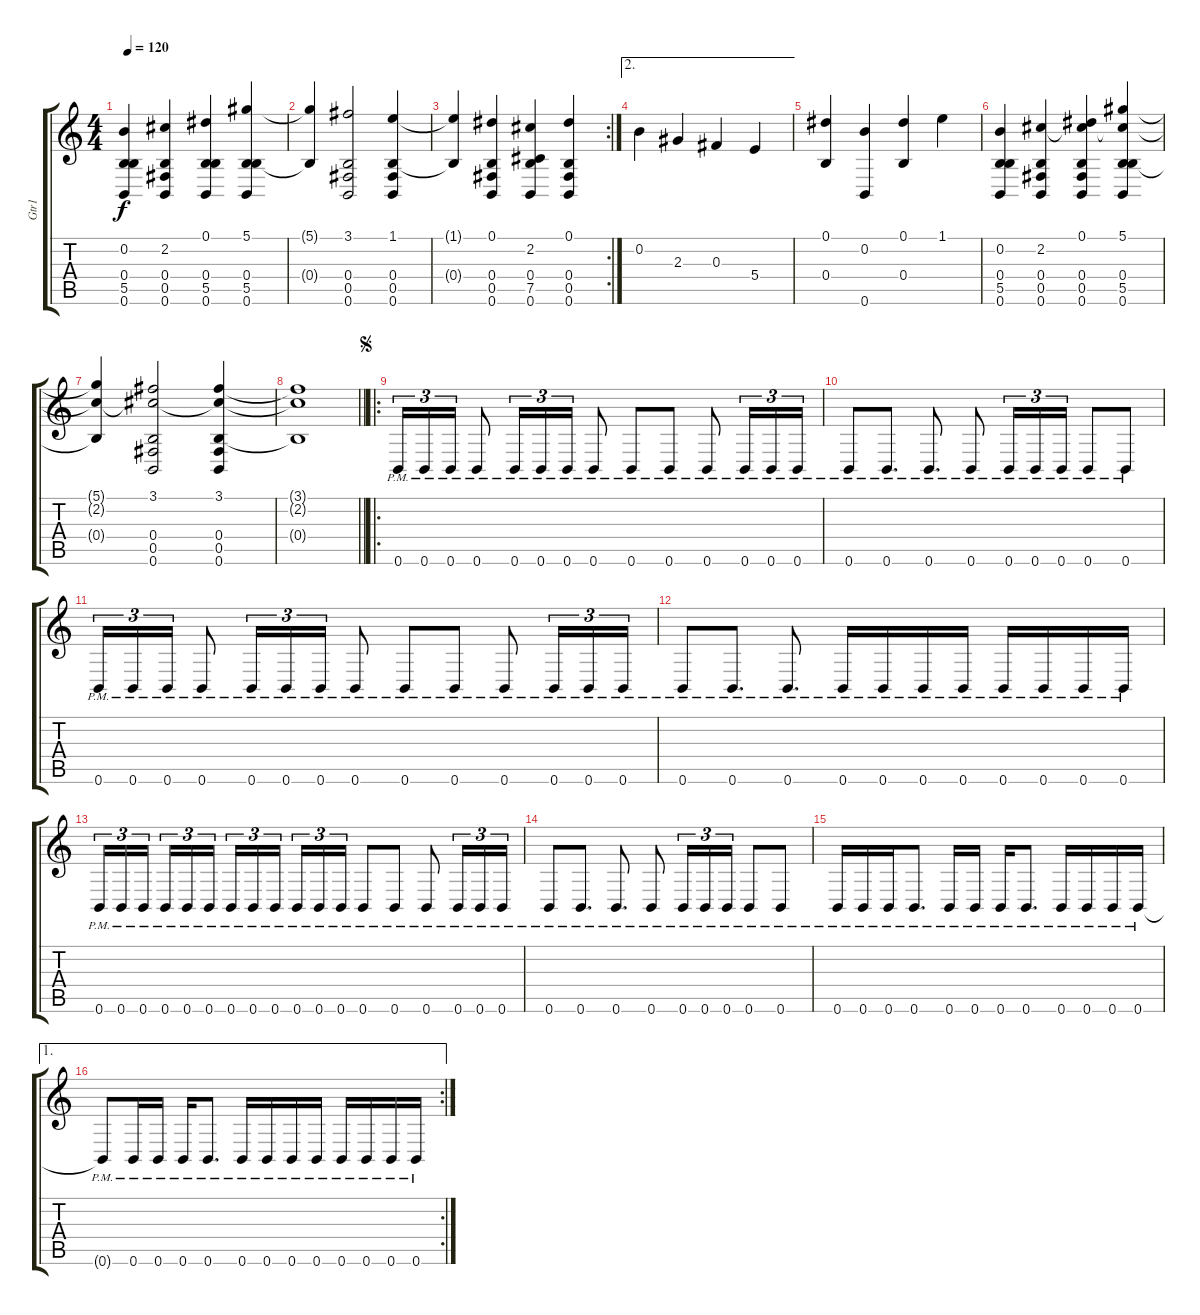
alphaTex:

\track ("Gtr1" "Gtr1") {instrument acousticguitarsteel}
\staff {score tabs}
\tuning (Eb4 B3 Gb3 B2 Gb2 B1) {hide}
\ts (4 4)
\tempo 120
\clef g2
\ks c
(0.2 0.4 5.5 0.6).4{dy f} (2.2 0.4 0.5 0.6).4 (0.1 0.4 5.5 0.6).4 (5.1 0.4 5.5 0.6).4 |
(5.1{t} 0.4{t}).4 (3.1 0.4 0.5 0.6).2 (1.1 0.4 0.5 0.6).4 |
\rc 2
(1.1{t} 0.4{t}).4 (0.1 0.4 0.5 0.6).4 (2.2 0.4 7.5 0.6).4 (0.1 0.4 0.5 0.6).4 |
\ae 2
0.2.4 2.3.4 0.3.4 5.4.4 |
(0.1 0.4).4 (0.2 0.6).4 (0.1 0.4).4 1.1.4 |
(0.2 0.4 5.5 0.6).4 (2.2 0.4 0.5 0.6).4 (0.1 2.2{t} 0.4 0.5 0.6).4 (5.1 2.2{t} 0.4 5.5 0.6).4 |
(5.1{t} 2.2{t} 0.4{t}).4 (3.1 2.2{t} 0.4 0.5 0.6).2 (3.1 2.2{t} 0.4 0.5 0.6).4 |
\barLineRight lightlight
(3.1{t} 2.2{t} 0.4{t}).1 |
\ro
\jump segno
0.6{pm}.16{tu (3 2) volume 15 balance 8 instrument distortionguitar} 0.6{pm}.16{tu (3 2)} 0.6{pm}.16{tu (3 2)} 0.6{pm}.8 0.6{pm}.16{tu (3 2)} 0.6{pm}.16{tu (3 2)} 0.6{pm}.16{tu (3 2)} 0.6{pm}.8 0.6{pm}.8 0.6{pm}.8 0.6{pm}.8 0.6{pm}.16{tu (3 2)} 0.6{pm}.16{tu (3 2)} 0.6{pm}.16{tu (3 2)} |
0.6{pm}.8 0.6{pm}.8{d} 0.6{pm}.8{d} 0.6{pm}.8 0.6{pm}.16{tu (3 2)} 0.6{pm}.16{tu (3 2)} 0.6{pm}.16{tu (3 2)} 0.6{pm}.8 0.6{pm}.8 |
0.6{pm}.16{tu (3 2)} 0.6{pm}.16{tu (3 2)} 0.6{pm}.16{tu (3 2)} 0.6{pm}.8 0.6{pm}.16{tu (3 2)} 0.6{pm}.16{tu (3 2)} 0.6{pm}.16{tu (3 2)} 0.6{pm}.8 0.6{pm}.8 0.6{pm}.8 0.6{pm}.8 0.6{pm}.16{tu (3 2)} 0.6{pm}.16{tu (3 2)} 0.6{pm}.16{tu (3 2)} |
0.6{pm}.8 0.6{pm}.8{d} 0.6{pm}.8{d} 0.6{pm}.16 0.6{pm}.16 0.6{pm}.16 0.6{pm}.16 0.6{pm}.16 0.6{pm}.16 0.6{pm}.16 0.6{pm}.16 |
0.6{pm}.16{tu (3 2)} 0.6{pm}.16{tu (3 2)} 0.6{pm}.16{tu (3 2) beam splitsecondary} 0.6{pm}.16{tu (3 2)} 0.6{pm}.16{tu (3 2)} 0.6{pm}.16{tu (3 2)} 0.6{pm}.16{tu (3 2)} 0.6{pm}.16{tu (3 2)} 0.6{pm}.16{tu (3 2) beam splitsecondary} 0.6{pm}.16{tu (3 2)} 0.6{pm}.16{tu (3 2)} 0.6{pm}.16{tu (3 2)} 0.6{pm}.8 0.6{pm}.8 0.6{pm}.8 0.6{pm}.16{tu (3 2)} 0.6{pm}.16{tu (3 2)} 0.6{pm}.16{tu (3 2)} |
0.6{pm}.8 0.6{pm}.8{d} 0.6{pm}.8{d} 0.6{pm}.8 0.6{pm}.16{tu (3 2)} 0.6{pm}.16{tu (3 2)} 0.6{pm}.16{tu (3 2)} 0.6{pm}.8 0.6{pm}.8 |
0.6{pm}.16 0.6{pm}.16 0.6{pm}.16 0.6{pm}.8{d} 0.6{pm}.16 0.6{pm}.16 0.6{pm}.16 0.6{pm}.8{d} 0.6{pm}.16 0.6{pm}.16 0.6{pm}.16 0.6{pm}.16 |
\ae 1
\rc 2
0.6{pm t}.8 0.6{pm}.16 0.6{pm}.16 0.6{pm}.16 0.6{pm}.8{d} 0.6{pm}.16 0.6{pm}.16 0.6{pm}.16 0.6{pm}.16 0.6{pm}.16 0.6{pm}.16 0.6{pm}.16 0.6{pm}.16
